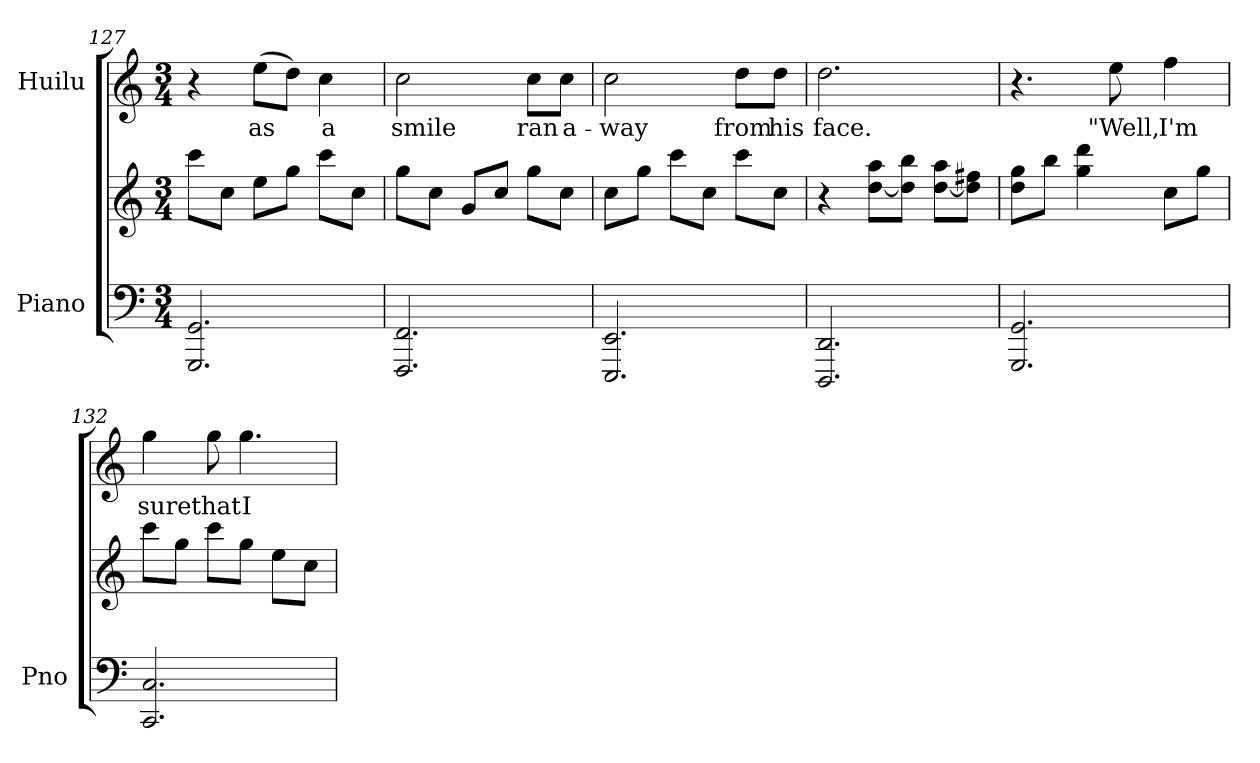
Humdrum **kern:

**kern	**kern	**kern	**text
*part2	*part2	*part1	*part1
*staff3	*staff2	*staff1	*staff1
*I"Piano	*	*I"Huilu	*
*I'Pno	*	*	*
*clefF4	*clefG2	*clefG2	*
*k[]	*k[]	*k[]	*
*M3/4	*M3/4	*M3/4	*
=127	=127	=127	=127
2.GGG/ 2.GG/	8ccc\L	4r	.
.	8cc\J	.	.
.	8ee\L	(8ee\L	as
.	8gg\J	8dd\J)	.
.	8ccc\L	4cc\	a
.	8cc\J	.	.
!!LO:LB:g=z
=128	=128	=128	=128
2.FFF/ 2.FF/	8gg\L	2cc\	smile
.	8cc\J	.	.
.	8g/L	.	.
.	8cc/J	.	.
.	8gg\L	8cc\L	ran
.	8cc\J	8cc\J	a-
=129	=129	=129	=129
2.EEE/ 2.EE/	8cc\L	2cc\	-way
.	8gg\J	.	.
.	8ccc\L	.	.
.	8cc\J	.	.
.	8ccc\L	8dd\L	from
.	8cc\J	8dd\J	his
=130	=130	=130	=130
2.DDD/ 2.DD/	4r	2.dd\	face.
.	[8dd\ 8aa\L	.	.
.	8dd\] 8bb\J	.	.
.	[8dd\ 8aa\L	.	.
.	8dd\] 8ff#X\J	.	.
=131	=131	=131	=131
2.GGG/ 2.GG/	8dd\ 8gg\L	4.r	.
.	8bb\J	.	.
.	4gg\ 4ddd\	.	.
.	.	8ee\	"Well,
.	8cc\L	4ff\	I'm
.	8gg\J	.	.
=132	=132	=132	=132
2.CC/ 2.C/	8ccc\L	4gg\	sure
.	8gg\J	.	.
.	8ccc\L	8gg\	that
.	8gg\J	4.gg\	I
.	8ee\L	.	.
.	8cc\J	.	.
=	=	=	=
*-	*-	*-	*-
